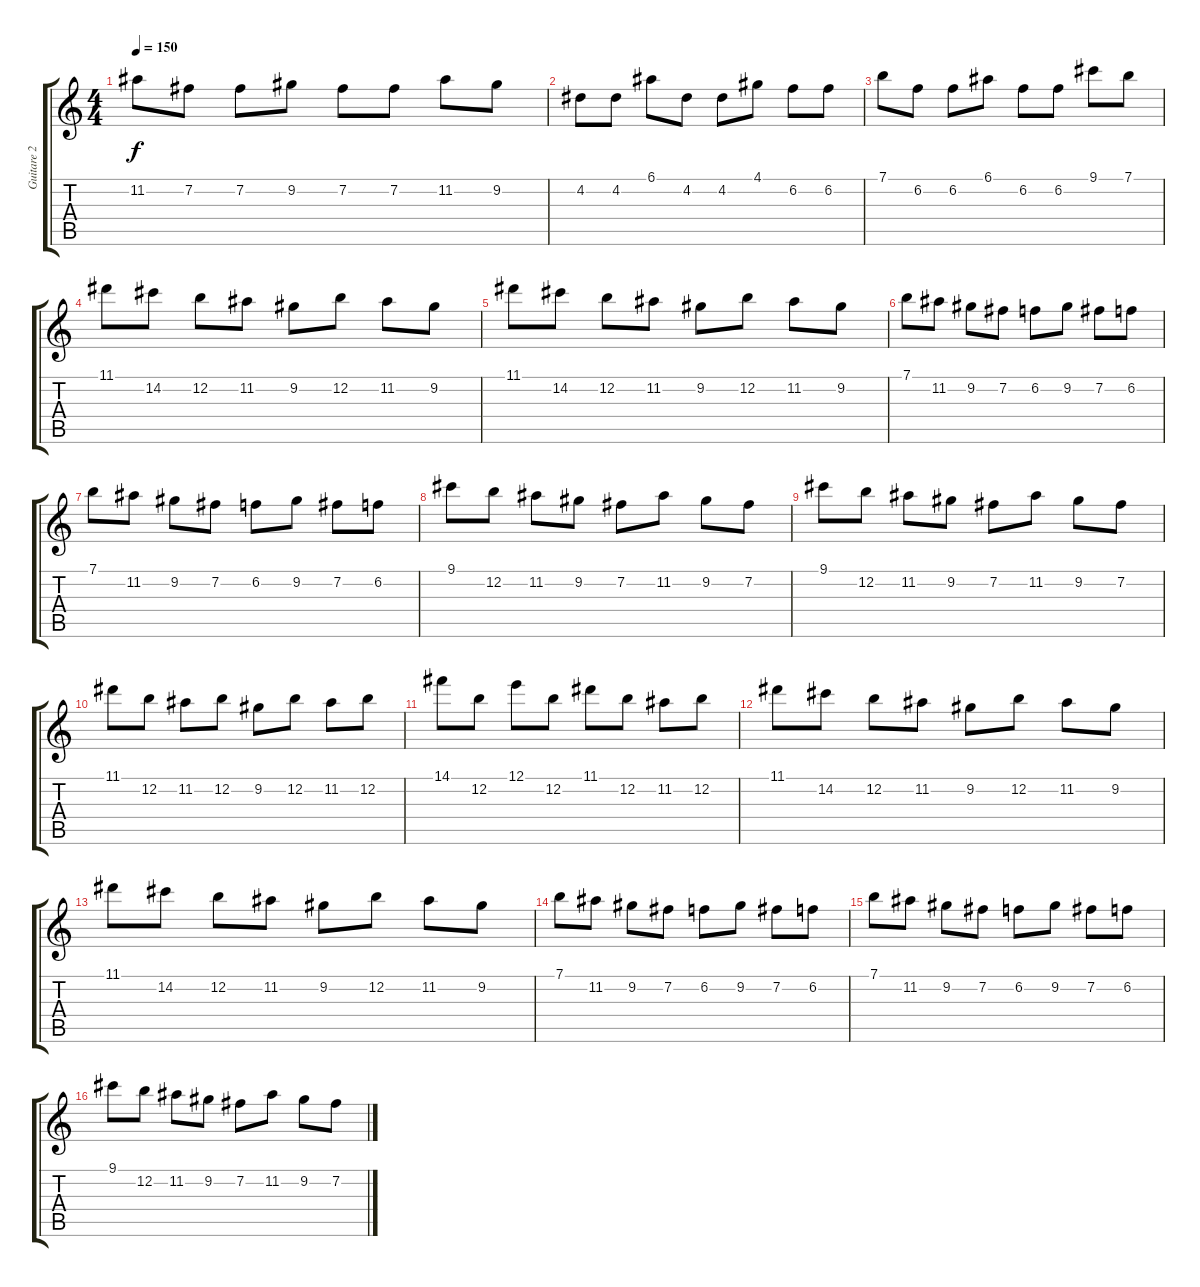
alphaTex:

\track ("Guitare 2" "Guitare 2") {instrument distortionguitar}
\staff {score tabs}
\tuning (E4 B3 G3 D3 A2 E2) {hide}
\ts (4 4)
\tempo 150
\clef g2
\ks c
11.2.8{dy f} 7.2.8 7.2.8 9.2.8 7.2.8 7.2.8 11.2.8 9.2.8 |
4.2.8 4.2.8 6.1.8 4.2.8 4.2.8 4.1.8 6.2.8 6.2.8 |
7.1.8 6.2.8 6.2.8 6.1.8 6.2.8 6.2.8 9.1.8 7.1.8 |
11.1.8 14.2.8 12.2.8 11.2.8 9.2.8 12.2.8 11.2.8 9.2.8 |
11.1.8 14.2.8 12.2.8 11.2.8 9.2.8 12.2.8 11.2.8 9.2.8 |
7.1.8 11.2.8 9.2.8 7.2.8 6.2.8 9.2.8 7.2.8 6.2.8 |
7.1.8 11.2.8 9.2.8 7.2.8 6.2.8 9.2.8 7.2.8 6.2.8 |
9.1.8 12.2.8 11.2.8 9.2.8 7.2.8 11.2.8 9.2.8 7.2.8 |
9.1.8 12.2.8 11.2.8 9.2.8 7.2.8 11.2.8 9.2.8 7.2.8 |
11.1.8 12.2.8 11.2.8 12.2.8 9.2.8 12.2.8 11.2.8 12.2.8 |
14.1.8 12.2.8 12.1.8 12.2.8 11.1.8 12.2.8 11.2.8 12.2.8 |
11.1.8 14.2.8 12.2.8 11.2.8 9.2.8 12.2.8 11.2.8 9.2.8 |
11.1.8 14.2.8 12.2.8 11.2.8 9.2.8 12.2.8 11.2.8 9.2.8 |
7.1.8 11.2.8 9.2.8 7.2.8 6.2.8 9.2.8 7.2.8 6.2.8 |
7.1.8 11.2.8 9.2.8 7.2.8 6.2.8 9.2.8 7.2.8 6.2.8 |
9.1.8 12.2.8 11.2.8 9.2.8 7.2.8 11.2.8 9.2.8 7.2.8
